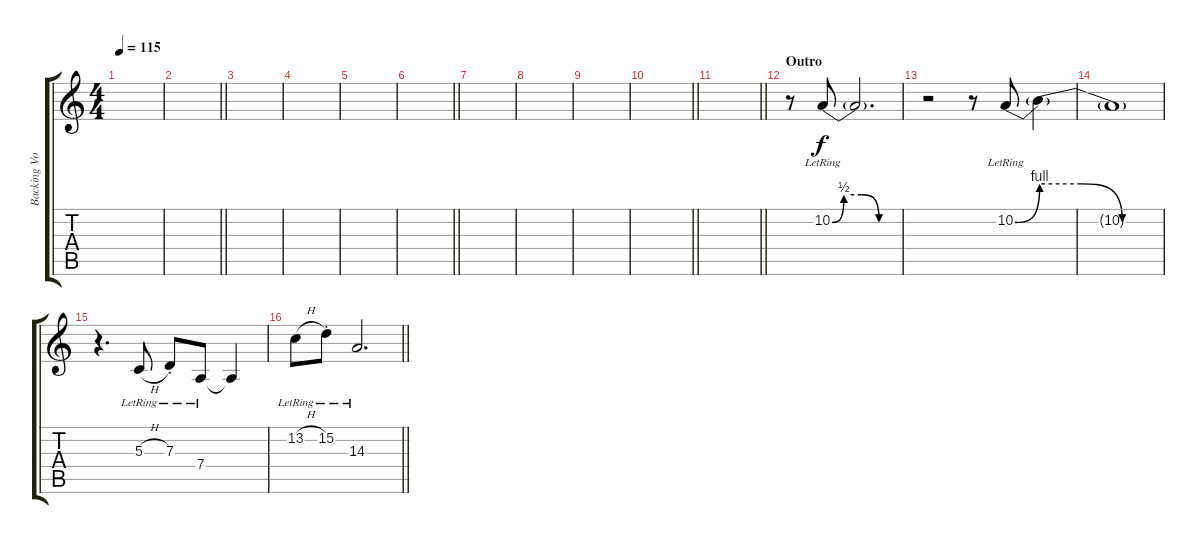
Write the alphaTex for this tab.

\track ("Backing Vocal(Vincent)/Clean Guitar I" "Backing Vo") {instrument altosax}
\staff {score tabs}
\tuning (E4 B3 G3 D3 A2 E2) {hide}
\ts (4 4)
\tempo 115
\clef g2
\ks c
|
\barLineRight lightlight
|
|
|
|
\barLineRight lightlight
|
|
|
|
\barLineRight lightlight
|
\barLineRight lightlight
|
\section ("" "Outro")
r.8 10.2{be (custom 0 0 10 2 25 2 40 0 60 0) lr}.8{dy f} 10.2{t}.2{d} |
r.2 r.8 10.2{be (bend 0 0 60 4) lr}.8 10.2{be (custom 0 4 20 4 40 0 60 0) t}.4 |
10.2{t}.1 |
r.4{d} 5.3{h lr}.8 7.3{st lr}.8 7.4{lr}.8 7.4{t}.4 |
\barLineRight lightlight
13.2{h lr}.8 15.2{st lr}.8 14.3{lr}.2{d}
